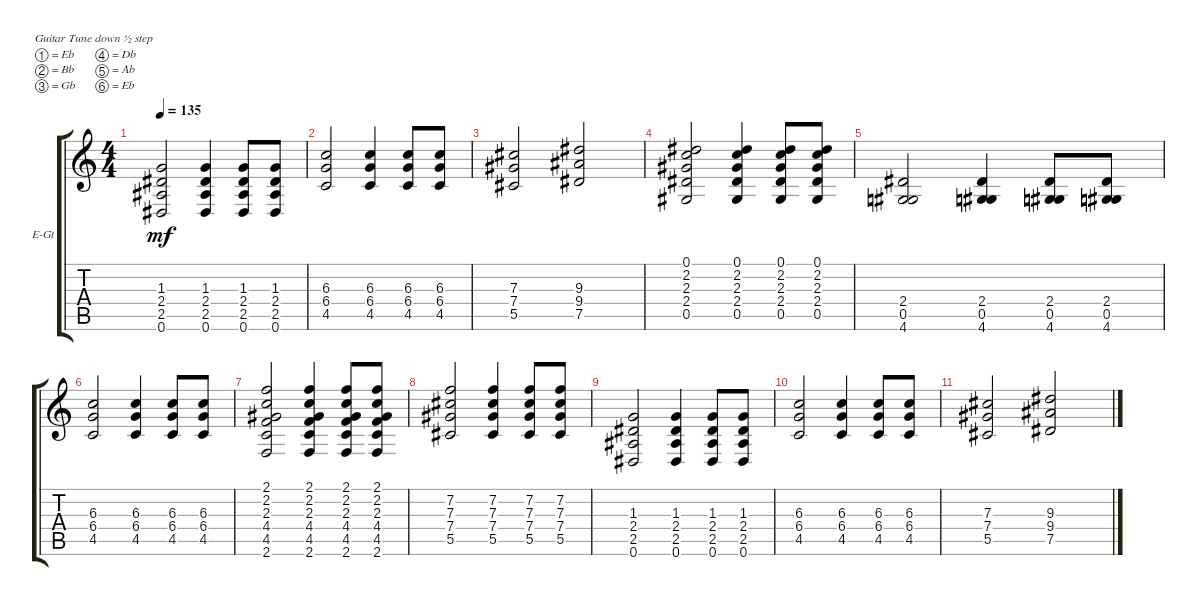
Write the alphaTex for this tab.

\defaultSystemsLayout 4
\bracketExtendMode groupsimilarinstruments
\firstSystemTrackNameOrientation horizontal
\otherSystemsTrackNameOrientation horizontal
\track ("Electric Guitar" "E-Gt") {instrument electricguitarclean}
\staff {score tabs}
\tuning (Eb4 Bb3 Gb3 Db3 Ab2 Eb2)
\ts (4 4)
\tempo 135
\clef g2
\scale
0.333333
\ks c
(2.5 2.4 1.3 0.6).2{dy mf} (2.5 2.4 1.3 0.6).4 (2.5 2.4 1.3 0.6).8 (2.5 2.4 1.3 0.6).8 |
\scale
0.333333 (4.5 6.4 6.3).2 (4.5 6.4 6.3).4 (4.5 6.4 6.3).8 (4.5 6.4 6.3).8 |
\scale
0.333333 (5.5 7.3 7.4).2 (7.5 9.4 9.3).2 |
\scale
0.333333 (0.5 2.4 2.3 2.2 0.1).2 (0.5 2.4 2.3 2.2 0.1).4 (0.5 2.4 2.3 2.2 0.1).8 (0.5 2.4 2.3 2.2 0.1).8 |
\scale
0.333333 (0.5 2.4 4.6).2 (0.5 2.4 4.6).4 (0.5 2.4 4.6).8 (0.5 2.4 4.6).8 |
\scale
0.333333 (4.5 6.4 6.3).2 (4.5 6.4 6.3).4 (4.5 6.4 6.3).8 (4.5 6.4 6.3).8 |
\scale
0.333333 (4.5 4.4 2.6 2.3 2.2 2.1).2 (4.5 4.4 2.6 2.3 2.2 2.1).4 (4.5 4.4 2.6 2.3 2.2 2.1).8 (4.5 4.4 2.6 2.3 2.2 2.1).8 |
\scale
0.333333 (5.5 7.4 7.3 7.2).2 (5.5 7.4 7.3 7.2).4 (5.5 7.4 7.3 7.2).8 (5.5 7.4 7.3 7.2).8 |
\scale
0.333333 (2.5 2.4 1.3 0.6).2 (2.5 2.4 1.3 0.6).4 (2.5 2.4 1.3 0.6).8 (2.5 2.4 1.3 0.6).8 |
(4.5 6.4 6.3).2 (4.5 6.4 6.3).4 (4.5 6.4 6.3).8 (4.5 6.4 6.3).8 |
(5.5 7.3 7.4).2 (7.5 9.4 9.3).2
